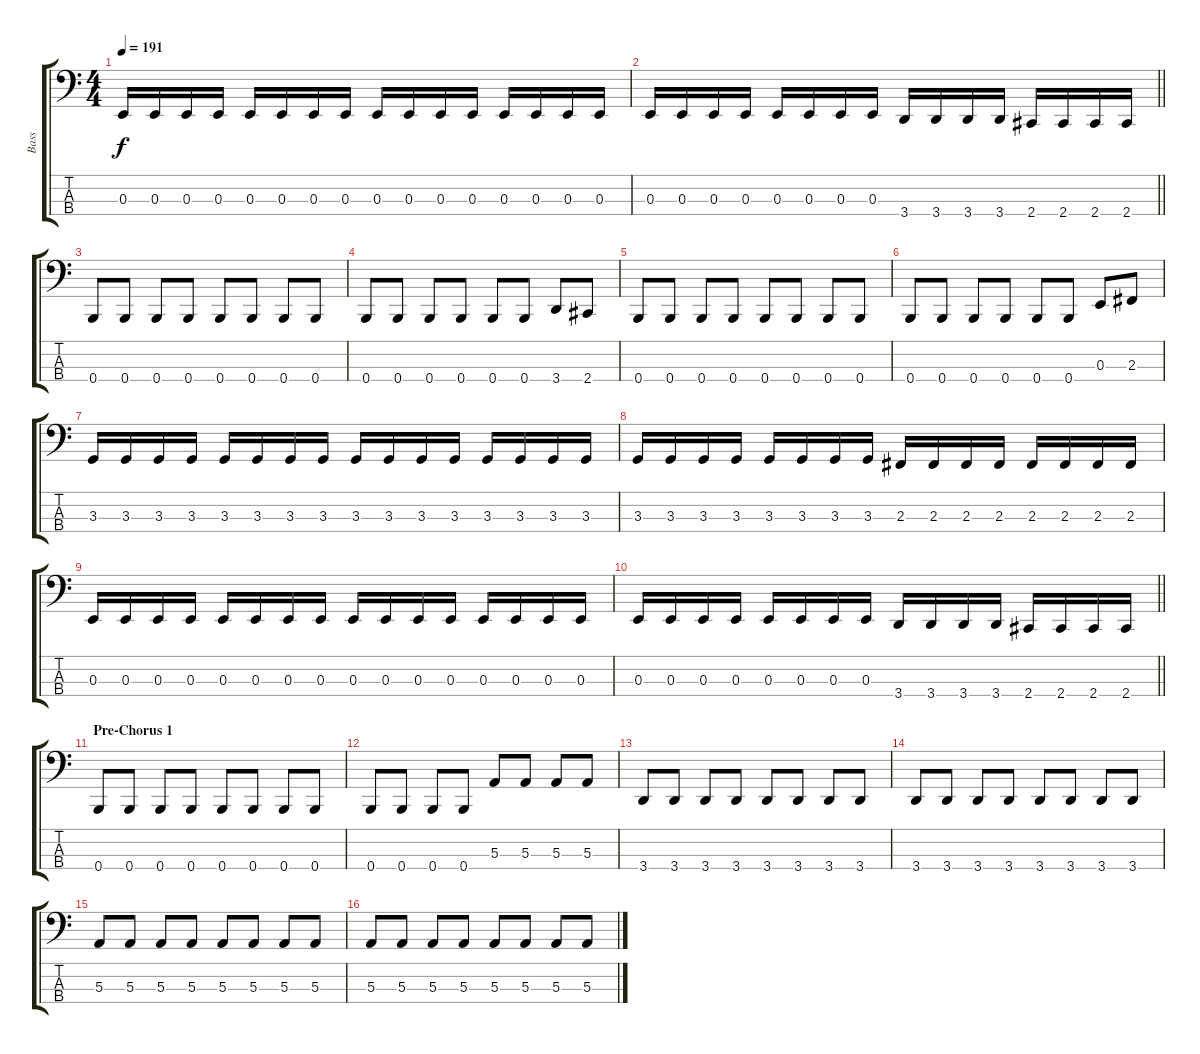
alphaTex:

\track ("Bass" "Bass") {instrument electricbassfinger}
\staff {score tabs}
\tuning (D2 A1 E1 B0) {hide}
\ts (4 4)
\tempo 191
\clef f4
\ks c
0.3.16{dy f} 0.3.16 0.3.16 0.3.16 0.3.16 0.3.16 0.3.16 0.3.16 0.3.16 0.3.16 0.3.16 0.3.16 0.3.16 0.3.16 0.3.16 0.3.16 |
\barLineRight lightlight
0.3.16 0.3.16 0.3.16 0.3.16 0.3.16 0.3.16 0.3.16 0.3.16 3.4.16 3.4.16 3.4.16 3.4.16 2.4.16 2.4.16 2.4.16 2.4.16 |
\section ("" "")
0.4.8 0.4.8 0.4.8 0.4.8 0.4.8 0.4.8 0.4.8 0.4.8 |
0.4.8 0.4.8 0.4.8 0.4.8 0.4.8 0.4.8 3.4.8 2.4.8 |
0.4.8 0.4.8 0.4.8 0.4.8 0.4.8 0.4.8 0.4.8 0.4.8 |
0.4.8 0.4.8 0.4.8 0.4.8 0.4.8 0.4.8 0.3.8 2.3.8 |
3.3.16 3.3.16 3.3.16 3.3.16 3.3.16 3.3.16 3.3.16 3.3.16 3.3.16 3.3.16 3.3.16 3.3.16 3.3.16 3.3.16 3.3.16 3.3.16 |
3.3.16 3.3.16 3.3.16 3.3.16 3.3.16 3.3.16 3.3.16 3.3.16 2.3.16 2.3.16 2.3.16 2.3.16 2.3.16 2.3.16 2.3.16 2.3.16 |
0.3.16 0.3.16 0.3.16 0.3.16 0.3.16 0.3.16 0.3.16 0.3.16 0.3.16 0.3.16 0.3.16 0.3.16 0.3.16 0.3.16 0.3.16 0.3.16 |
\barLineRight lightlight
0.3.16 0.3.16 0.3.16 0.3.16 0.3.16 0.3.16 0.3.16 0.3.16 3.4.16 3.4.16 3.4.16 3.4.16 2.4.16 2.4.16 2.4.16 2.4.16 |
\section ("" "Pre-Chorus 1")
0.4.8 0.4.8 0.4.8 0.4.8 0.4.8 0.4.8 0.4.8 0.4.8 |
0.4.8 0.4.8 0.4.8 0.4.8 5.3.8 5.3.8 5.3.8 5.3.8 |
3.4.8 3.4.8 3.4.8 3.4.8 3.4.8 3.4.8 3.4.8 3.4.8 |
3.4.8 3.4.8 3.4.8 3.4.8 3.4.8 3.4.8 3.4.8 3.4.8 |
5.3.8 5.3.8 5.3.8 5.3.8 5.3.8 5.3.8 5.3.8 5.3.8 |
5.3.8 5.3.8 5.3.8 5.3.8 5.3.8 5.3.8 5.3.8 5.3.8
